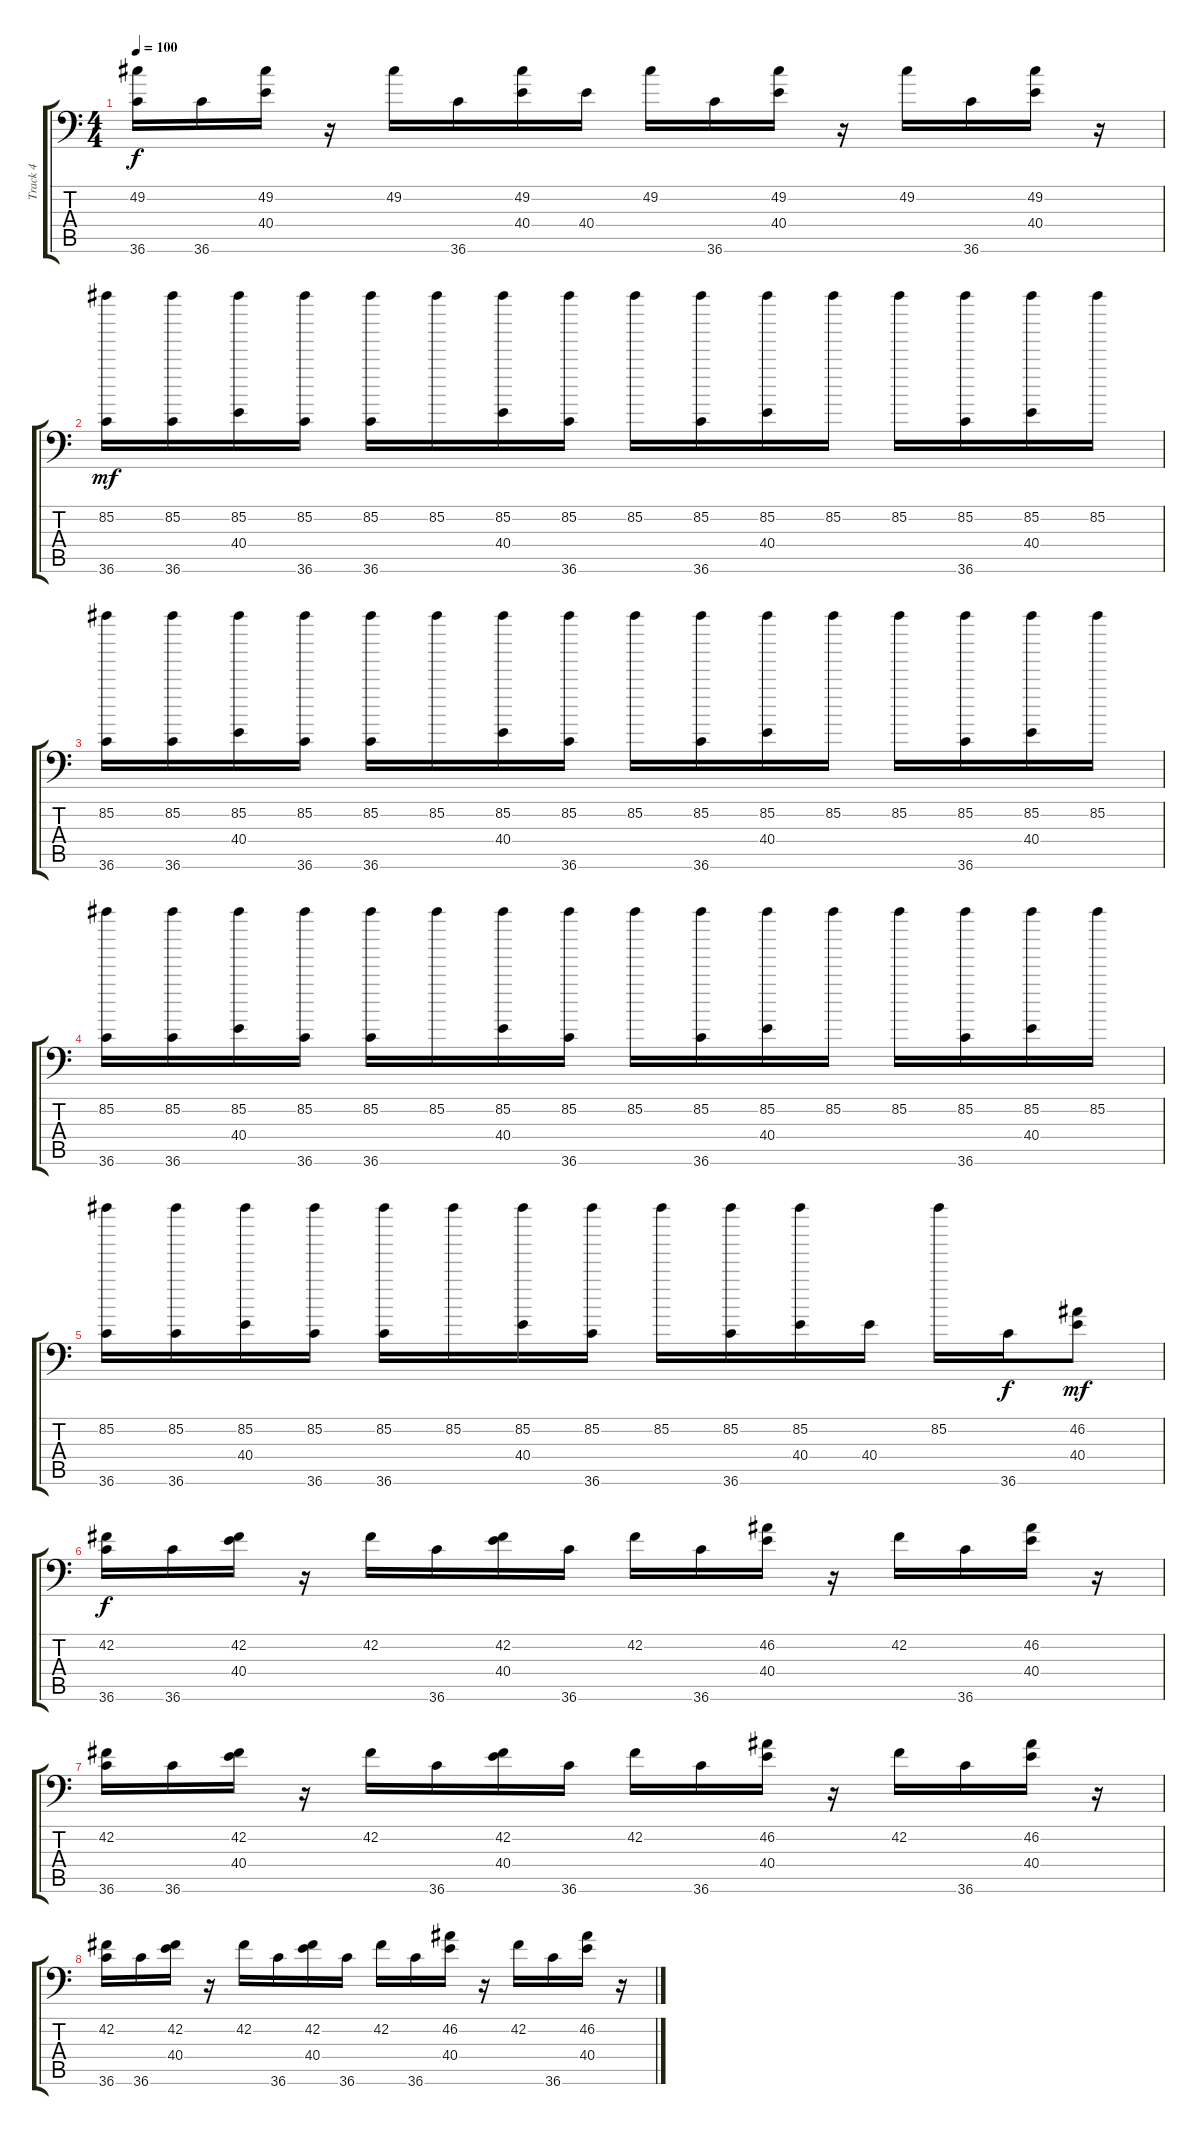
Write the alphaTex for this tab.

\track ("Track 4" "Track 4") {instrument acousticgrandpiano}
\staff {score tabs}
\tuning (C-1 C-1 C-1 C-1 C-1 C-1) {hide}
\ts (4 4)
\tempo 100
\clef f4
\ks c
(49.2 36.6).16{dy f} 36.6.16 (49.2 40.4).16 r.16 49.2.16 36.6.16 (49.2 40.4).16 40.4.16 49.2.16 36.6.16 (49.2 40.4).16 r.16 49.2.16 36.6.16 (49.2 40.4).16 r.16 |
(85.2 36.6).16{dy mf} (85.2 36.6).16 (85.2 40.4).16 (85.2 36.6).16 (85.2 36.6).16 85.2.16 (85.2 40.4).16 (85.2 36.6).16 85.2.16 (85.2 36.6).16 (85.2 40.4).16 85.2.16 85.2.16 (85.2 36.6).16 (85.2 40.4).16 85.2.16 |
(85.2 36.6).16 (85.2 36.6).16 (85.2 40.4).16 (85.2 36.6).16 (85.2 36.6).16 85.2.16 (85.2 40.4).16 (85.2 36.6).16 85.2.16 (85.2 36.6).16 (85.2 40.4).16 85.2.16 85.2.16 (85.2 36.6).16 (85.2 40.4).16 85.2.16 |
(85.2 36.6).16 (85.2 36.6).16 (85.2 40.4).16 (85.2 36.6).16 (85.2 36.6).16 85.2.16 (85.2 40.4).16 (85.2 36.6).16 85.2.16 (85.2 36.6).16 (85.2 40.4).16 85.2.16 85.2.16 (85.2 36.6).16 (85.2 40.4).16 85.2.16 |
(85.2 36.6).16 (85.2 36.6).16 (85.2 40.4).16 (85.2 36.6).16 (85.2 36.6).16 85.2.16 (85.2 40.4).16 (85.2 36.6).16 85.2.16 (85.2 36.6).16 (85.2 40.4).16 40.4.16 85.2.16 36.6.16{dy f} (46.2 40.4).8{dy mf} |
(42.2 36.6).16{dy f} 36.6.16 (42.2 40.4).16 r.16 42.2.16 36.6.16 (42.2 40.4).16 36.6.16 42.2.16 36.6.16 (46.2 40.4).16 r.16 42.2.16 36.6.16 (46.2 40.4).16 r.16 |
(42.2 36.6).16 36.6.16 (42.2 40.4).16 r.16 42.2.16 36.6.16 (42.2 40.4).16 36.6.16 42.2.16 36.6.16 (46.2 40.4).16 r.16 42.2.16 36.6.16 (46.2 40.4).16 r.16 |
(42.2 36.6).16 36.6.16 (42.2 40.4).16 r.16 42.2.16 36.6.16 (42.2 40.4).16 36.6.16 42.2.16 36.6.16 (46.2 40.4).16 r.16 42.2.16 36.6.16 (46.2 40.4).16 r.16
